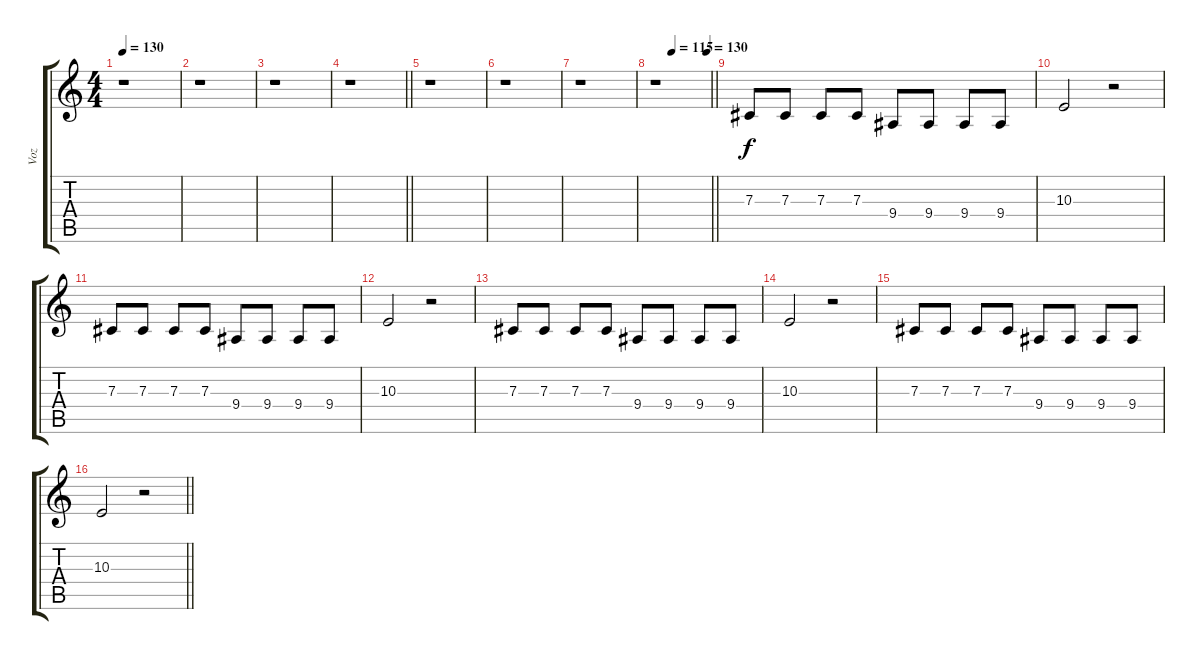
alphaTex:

\track ("Voz" "Voz") {instrument choiraahs}
\staff {score tabs}
\tuning (Eb4 Bb3 Gb3 Db3 Ab2 Eb2) {hide}
\ts (4 4)
\tempo 130
\clef g2
\ks c
r.1{dy f} |
r.1 |
r.1 |
\barLineRight lightlight
r.1 |
r.1 |
r.1 |
r.1 |
\tempo (115 0.3125)
\tempo (130 0.9375)
\barLineRight lightlight
r.1 |
7.3.8 7.3.8 7.3.8 7.3.8 9.4.8 9.4.8 9.4.8 9.4.8 |
10.3.2 r.2 |
7.3.8 7.3.8 7.3.8 7.3.8 9.4.8 9.4.8 9.4.8 9.4.8 |
10.3.2 r.2 |
7.3.8 7.3.8 7.3.8 7.3.8 9.4.8 9.4.8 9.4.8 9.4.8 |
10.3.2 r.2 |
7.3.8 7.3.8 7.3.8 7.3.8 9.4.8 9.4.8 9.4.8 9.4.8 |
\barLineRight lightlight
10.3.2 r.2
